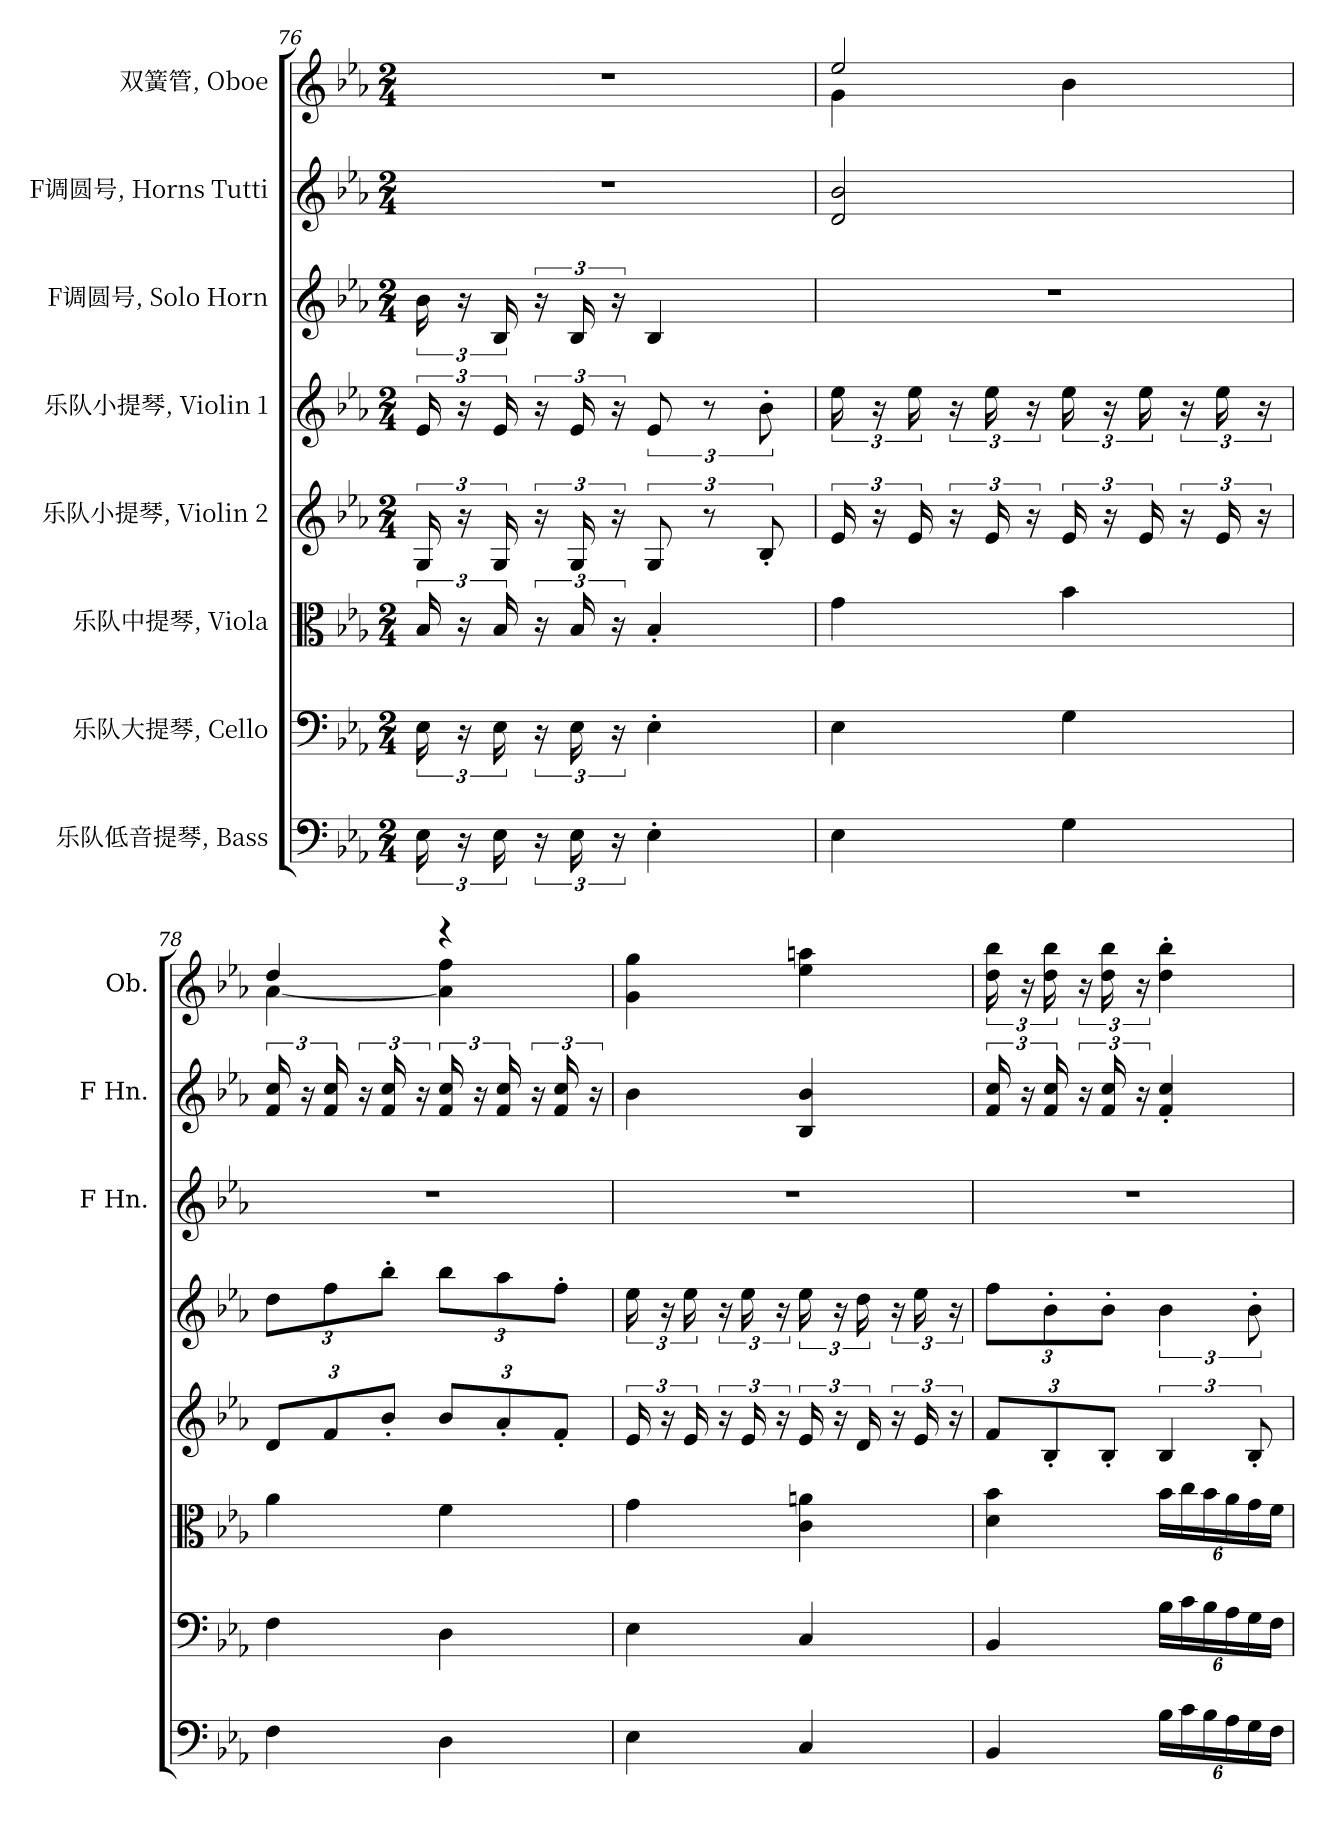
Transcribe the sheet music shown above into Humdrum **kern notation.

**kern	**kern	**kern	**kern	**kern	**kern	**kern	**kern
*part8	*part7	*part6	*part5	*part4	*part3	*part2	*part1
*staff8	*staff7	*staff6	*staff5	*staff4	*staff3	*staff2	*staff1
*I"乐队低音提琴, Bass	*I"乐队大提琴, Cello	*I"乐队中提琴, Viola	*I"乐队小提琴, Violin 2	*I"乐队小提琴, Violin 1	*I"F调圆号, Solo Horn	*I"F调圆号, Horns Tutti	*I"双簧管, Oboe
*	*	*	*	*	*I'F Hn.	*I'F Hn.	*I'Ob.
*clefF4	*clefF4	*clefC3	*clefG2	*clefG2	*clefG2	*clefG2	*clefG2
*ITrd7c12	*	*	*	*	*ITrd4c7	*ITrd4c7	*
*k[b-e-a-]	*k[b-e-a-]	*k[b-e-a-]	*k[b-e-a-]	*k[b-e-a-]	*k[b-e-a-d-]	*k[b-e-a-d-]	*k[b-e-a-]
*M2/4	*M2/4	*M2/4	*M2/4	*M2/4	*M2/4	*M2/4	*M2/4
=76	=76	=76	=76	=76	=76	=76	=76
24EE-\	24E-\	24B-/	24G/	24e-/	24e-\	2r	2r
24r	24r	24r	24r	24r	24r	.	.
24EE-\	24E-\	24B-/	24G/	24e-/	24E-/	.	.
24r	24r	24r	24r	24r	24r	.	.
24EE-\	24E-\	24B-/	24G/	24e-/	24E-/	.	.
24r	24r	24r	24r	24r	24r	.	.
4EE-'\	4E-'\	4B-'/	12G/	12e-/	4E-/	.	.
.	.	.	12r	12r	.	.	.
.	.	.	12B-'/	12b-'\	.	.	.
=77	=77	=77	=77	=77	=77	=77	=77
*	*	*	*	*	*	*	*^
4EE-\	4E-\	4g\	24e-/	24ee-\	2r	2G/ 2e-/	2ee-/	4g\
.	.	.	24r	24r	.	.	.	.
.	.	.	24e-/	24ee-\	.	.	.	.
.	.	.	24r	24r	.	.	.	.
.	.	.	24e-/	24ee-\	.	.	.	.
.	.	.	24r	24r	.	.	.	.
4GG\	4G\	4b-\	24e-/	24ee-\	.	.	.	4b-\
.	.	.	24r	24r	.	.	.	.
.	.	.	24e-/	24ee-\	.	.	.	.
.	.	.	24r	24r	.	.	.	.
.	.	.	24e-/	24ee-\	.	.	.	.
.	.	.	24r	24r	.	.	.	.
!!LO:PB:g=z	!!
=78	=78	=78	=78	=78	=78	=78	=78	=78
*	*	*	*Xbrackettup	*Xbrackettup	*	*	*	*
4FF\	4F\	4a-\	12d/L	12dd\L	2r	24B-/ 24f/	4dd/	[4a-\
.	.	.	.	.	.	24r	.	.
.	.	.	12f/	12ff\	.	24B-/ 24f/	.	.
.	.	.	.	.	.	24r	.	.
.	.	.	12b-'/J	12bb-'\J	.	24B-/ 24f/	.	.
.	.	.	.	.	.	24r	.	.
4DD\	4D\	4f\	12b-/L	12bb-\L	.	24B-/ 24f/	4r	4a-\] 4ff\
.	.	.	.	.	.	24r	.	.
.	.	.	12a-'/	12aa-\	.	24B-/ 24f/	.	.
.	.	.	.	.	.	24r	.	.
.	.	.	12f'/J	12ff'\J	.	24B-/ 24f/	.	.
.	.	.	.	.	.	24r	.	.
*	*	*	*	*	*	*	*v	*v
=79	=79	=79	=79	=79	=79	=79	=79
*	*	*	*brackettup	*brackettup	*	*	*
4EE-\	4E-\	4g\	24e-/	24ee-\	2r	4e-\	4g\ 4gg\
.	.	.	24r	24r	.	.	.
.	.	.	24e-/	24ee-\	.	.	.
.	.	.	24r	24r	.	.	.
.	.	.	24e-/	24ee-\	.	.	.
.	.	.	24r	24r	.	.	.
4CC/	4C/	4c\ 4an\	24e-/	24ee-\	.	4E-/ 4e-/	4ee-\ 4aan\
.	.	.	24r	24r	.	.	.
.	.	.	24d/	24dd\	.	.	.
.	.	.	24r	24r	.	.	.
.	.	.	24e-/	24ee-\	.	.	.
.	.	.	24r	24r	.	.	.
!!LO:PB:g=z
=80	=80	=80	=80	=80	=80	=80	=80
*	*	*	*Xbrackettup	*Xbrackettup	*	*	*
4BBB-/	4BB-/	4d\ 4b-\	12f/L	12ff\L	2r	24B-/ 24f/	24dd\ 24bb-\
.	.	.	.	.	.	24r	24r
.	.	.	12B-'/	12b-'\	.	24B-/ 24f/	24dd\ 24bb-\
.	.	.	.	.	.	24r	24r
.	.	.	12B-'/J	12b-'\J	.	24B-/ 24f/	24dd\ 24bb-\
.	.	.	.	.	.	24r	24r
*Xbrackettup	*Xbrackettup	*Xbrackettup	*brackettup	*brackettup	*	*	*
24BB-\LL	24B-\LL	24b-\LL	6B-/	6b-\	.	4B-/' 4f/'	4dd\' 4bb-\'
24C\	24c\	24cc\	.	.	.	.	.
24BB-\	24B-\	24b-\	.	.	.	.	.
24AA-\	24A-\	24a-\	.	.	.	.	.
24GG\	24G\	24g\	12B-'/	12b-'\	.	.	.
24FF\JJ	24F\JJ	24f\JJ	.	.	.	.	.
=	=	=	=	=	=	=	=
*-	*-	*-	*-	*-	*-	*-	*-
